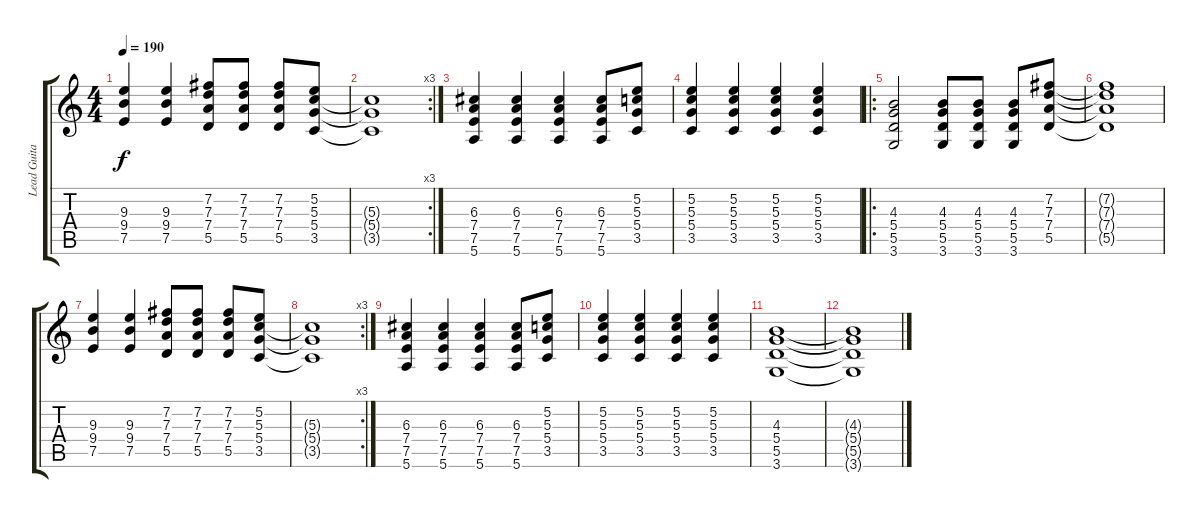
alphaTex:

\track ("Lead Guitar" "Lead Guita") {instrument distortionguitar}
\staff {score tabs}
\tuning (E4 B3 G3 D3 A2 E2) {hide}
\ts (4 4)
\tempo 190
\clef g2
\ks c
(9.3 9.4 7.5).4{dy f} (9.3 9.4 7.5).4 (7.2 7.3 7.4 5.5).8 (7.2 7.3 7.4 5.5).8 (7.2 7.3 7.4 5.5).8 (5.2 5.3 5.4 3.5).8 |
\rc 3
(5.3{t} 5.4{t} 3.5{t}).1 |
(6.3 7.4 7.5 5.6).4 (6.3 7.4 7.5 5.6).4 (6.3 7.4 7.5 5.6).4 (6.3 7.4 7.5 5.6).8 (5.2 5.3 5.4 3.5).8 |
(5.2 5.3 5.4 3.5).4 (5.2 5.3 5.4 3.5).4 (5.2 5.3 5.4 3.5).4 (5.2 5.3 5.4 3.5).4 |
\ro
(4.3 5.4 5.5 3.6).2 (4.3 5.4 5.5 3.6).8 (4.3 5.4 5.5 3.6).8 (4.3 5.4 5.5 3.6).8 (7.2 7.3 7.4 5.5).8 |
(7.2{t} 7.3{t} 7.4{t} 5.5{t}).1 |
(9.3 9.4 7.5).4 (9.3 9.4 7.5).4 (7.2 7.3 7.4 5.5).8 (7.2 7.3 7.4 5.5).8 (7.2 7.3 7.4 5.5).8 (5.2 5.3 5.4 3.5).8 |
\rc 3
(5.3{t} 5.4{t} 3.5{t}).1 |
(6.3 7.4 7.5 5.6).4 (6.3 7.4 7.5 5.6).4 (6.3 7.4 7.5 5.6).4 (6.3 7.4 7.5 5.6).8 (5.2 5.3 5.4 3.5).8 |
(5.2 5.3 5.4 3.5).4 (5.2 5.3 5.4 3.5).4 (5.2 5.3 5.4 3.5).4 (5.2 5.3 5.4 3.5).4 |
(4.3 5.4 5.5 3.6).1 |
(4.3{t} 5.4{t} 5.5{t} 3.6{t}).1
